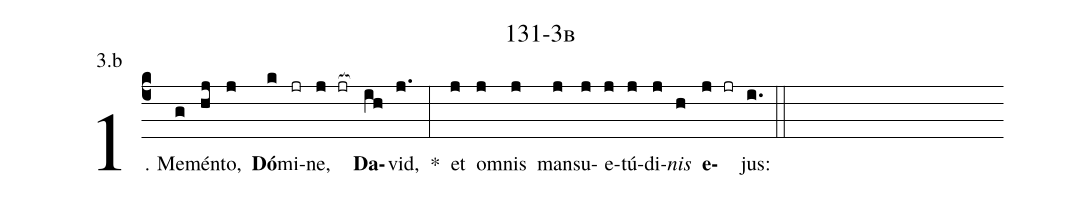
name: 131-3b;
annotation: 3.b;
%%
(c4)1. Me(g)mén(hj)to,(j) <b>Dó</b>(k)mi(jr)ne,(j jr[ocb:1{]) <b>Da</b>(ih[ocb:0}])vid,(j.) *(:) et(j) om(j)nis(j) man(j)su(j)e(j)tú(j)di(j)<i>nis</i>(h) <b>e</b>(j jr)jus:(i.) (::)
